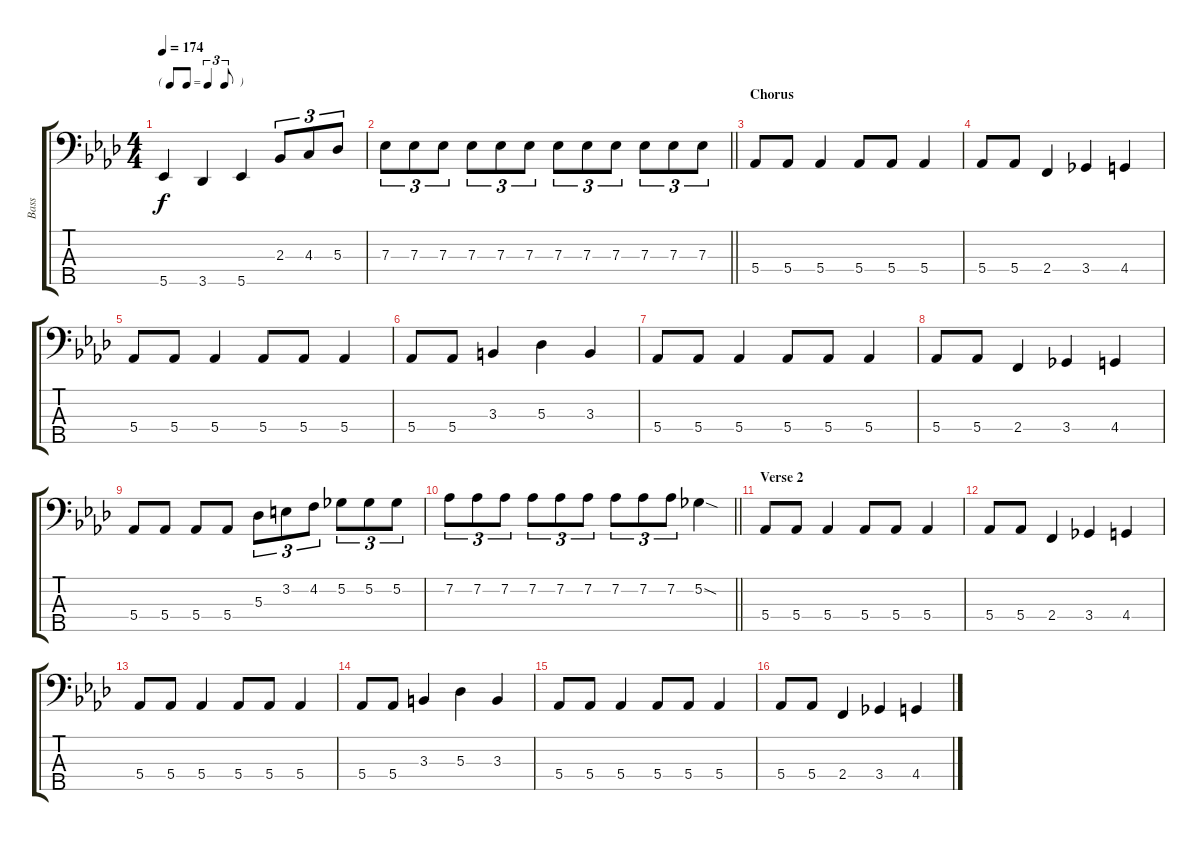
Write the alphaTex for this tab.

\track ("Bass" "Bass") {instrument electricbassfinger}
\staff {score tabs}
\tuning (Gb2 Db2 Ab1 Eb1 Bb0) {hide}
\ts (4 4)
\tf triplet8th
\tempo 174
\clef f4
\ks ab
5.5.4{dy f} 3.5.4 5.5.4 2.3.8{tu (3 2)} 4.3.8{tu (3 2)} 5.3.8{tu (3 2)} |
\barLineRight lightlight
7.3.8{tu (3 2)} 7.3.8{tu (3 2)} 7.3.8{tu (3 2)} 7.3.8{tu (3 2)} 7.3.8{tu (3 2)} 7.3.8{tu (3 2)} 7.3.8{tu (3 2)} 7.3.8{tu (3 2)} 7.3.8{tu (3 2)} 7.3.8{tu (3 2)} 7.3.8{tu (3 2)} 7.3.8{tu (3 2)} |
\section ("" "Chorus")
5.4.8 5.4.8 5.4.4 5.4.8 5.4.8 5.4.4 |
5.4.8 5.4.8 2.4.4 3.4.4 4.4.4 |
5.4.8 5.4.8 5.4.4 5.4.8 5.4.8 5.4.4 |
5.4.8 5.4.8 3.3.4 5.3.4 3.3.4 |
5.4.8 5.4.8 5.4.4 5.4.8 5.4.8 5.4.4 |
5.4.8 5.4.8 2.4.4 3.4.4 4.4.4 |
5.4.8 5.4.8 5.4.8 5.4.8 5.3.8{tu (3 2)} 3.2.8{tu (3 2)} 4.2.8{tu (3 2)} 5.2.8{tu (3 2)} 5.2.8{tu (3 2)} 5.2.8{tu (3 2)} |
\barLineRight lightlight
7.2.8{tu (3 2)} 7.2.8{tu (3 2)} 7.2.8{tu (3 2)} 7.2.8{tu (3 2)} 7.2.8{tu (3 2)} 7.2.8{tu (3 2)} 7.2.8{tu (3 2)} 7.2.8{tu (3 2)} 7.2.8{tu (3 2)} 5.2{sod}.4 |
\section ("" "Verse 2")
5.4.8 5.4.8 5.4.4 5.4.8 5.4.8 5.4.4 |
5.4.8 5.4.8 2.4.4 3.4.4 4.4.4 |
5.4.8 5.4.8 5.4.4 5.4.8 5.4.8 5.4.4 |
5.4.8 5.4.8 3.3.4 5.3.4 3.3.4 |
5.4.8 5.4.8 5.4.4 5.4.8 5.4.8 5.4.4 |
5.4.8 5.4.8 2.4.4 3.4.4 4.4.4
